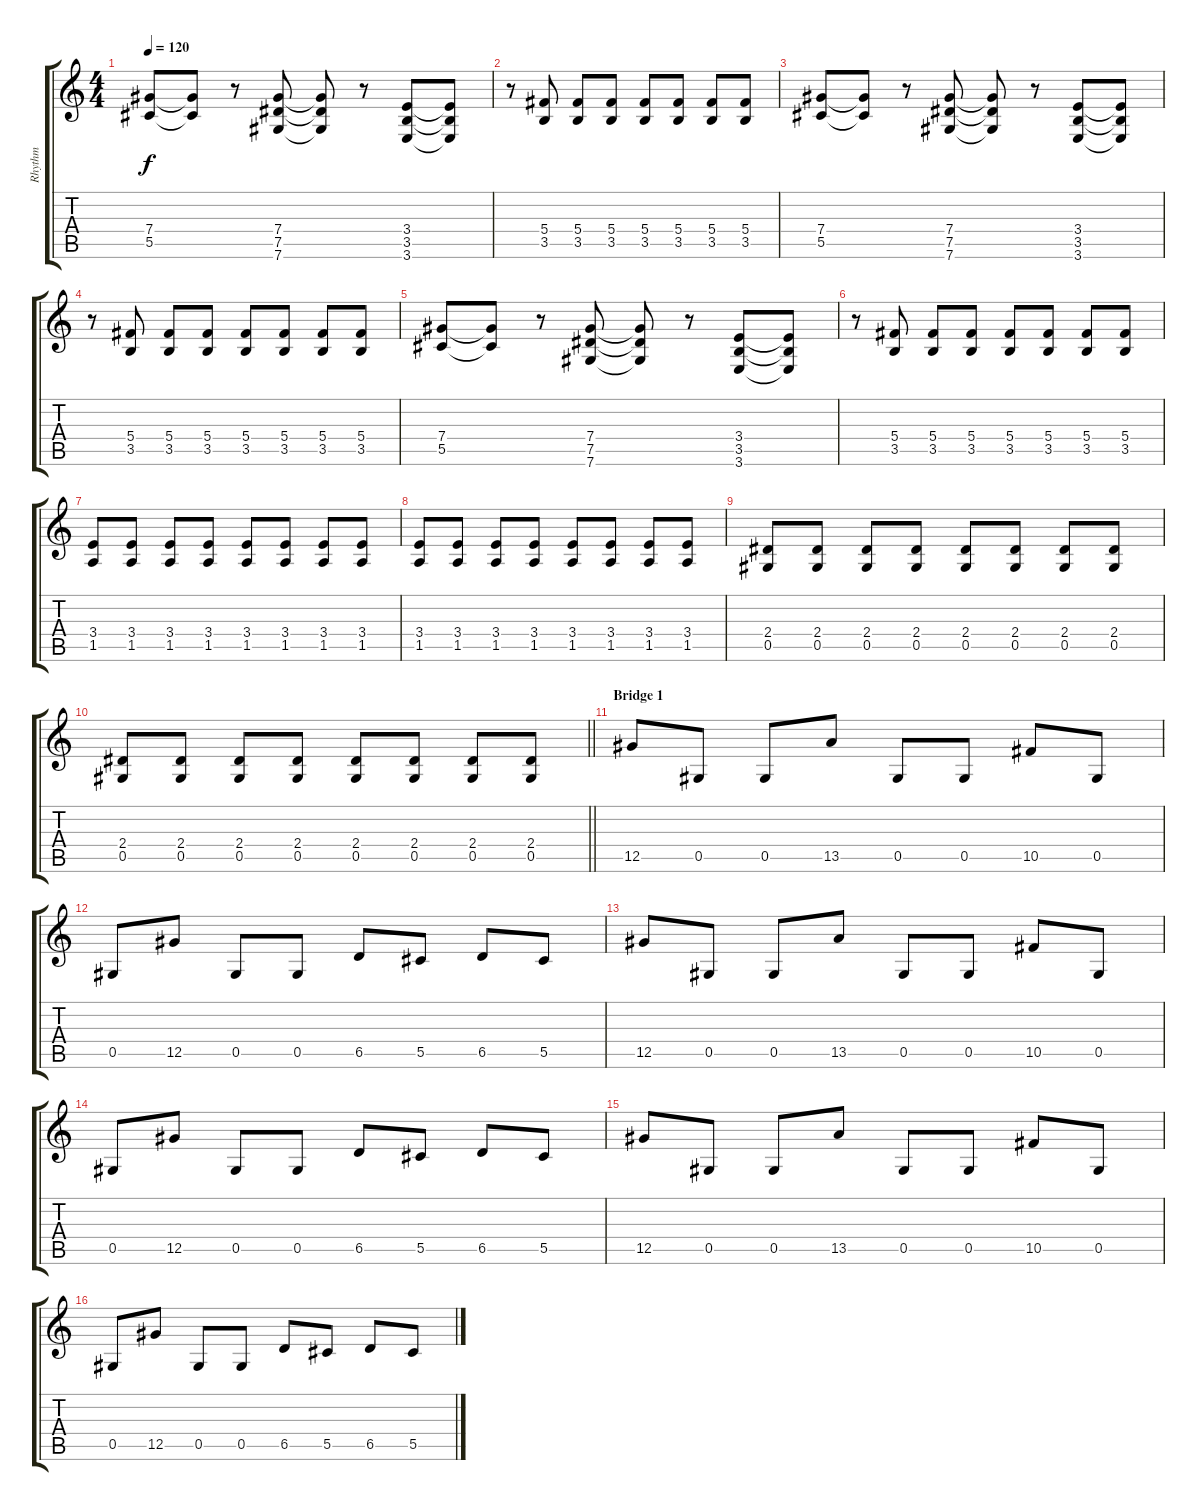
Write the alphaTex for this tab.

\track ("Rhythm" "Rhythm") {instrument distortionguitar}
\staff {score tabs}
\tuning (Eb4 Bb3 Gb3 Db3 Ab2 Db2) {hide}
\ts (4 4)
\tempo 120
\clef g2
\ks c
(7.4 5.5).8{dy f} (7.4{t} 5.5{t}).8 r.8 (7.4 7.5 7.6).8 (7.4{t} 7.5{t} 7.6{t}).8 r.8 (3.4 3.5 3.6).8 (3.4{t} 3.5{t} 3.6{t}).8 |
r.8 (5.4 3.5).8 (5.4 3.5).8 (5.4 3.5).8 (5.4 3.5).8 (5.4 3.5).8 (5.4 3.5).8 (5.4 3.5).8 |
(7.4 5.5).8 (7.4{t} 5.5{t}).8 r.8 (7.4 7.5 7.6).8 (7.4{t} 7.5{t} 7.6{t}).8 r.8 (3.4 3.5 3.6).8 (3.4{t} 3.5{t} 3.6{t}).8 |
r.8 (5.4 3.5).8 (5.4 3.5).8 (5.4 3.5).8 (5.4 3.5).8 (5.4 3.5).8 (5.4 3.5).8 (5.4 3.5).8 |
(7.4 5.5).8 (7.4{t} 5.5{t}).8 r.8 (7.4 7.5 7.6).8 (7.4{t} 7.5{t} 7.6{t}).8 r.8 (3.4 3.5 3.6).8 (3.4{t} 3.5{t} 3.6{t}).8 |
r.8 (5.4 3.5).8 (5.4 3.5).8 (5.4 3.5).8 (5.4 3.5).8 (5.4 3.5).8 (5.4 3.5).8 (5.4 3.5).8 |
(3.4 1.5).8 (3.4 1.5).8 (3.4 1.5).8 (3.4 1.5).8 (3.4 1.5).8 (3.4 1.5).8 (3.4 1.5).8 (3.4 1.5).8 |
(3.4 1.5).8 (3.4 1.5).8 (3.4 1.5).8 (3.4 1.5).8 (3.4 1.5).8 (3.4 1.5).8 (3.4 1.5).8 (3.4 1.5).8 |
(2.4 0.5).8 (2.4 0.5).8 (2.4 0.5).8 (2.4 0.5).8 (2.4 0.5).8 (2.4 0.5).8 (2.4 0.5).8 (2.4 0.5).8 |
\barLineRight lightlight
(2.4 0.5).8 (2.4 0.5).8 (2.4 0.5).8 (2.4 0.5).8 (2.4 0.5).8 (2.4 0.5).8 (2.4 0.5).8 (2.4 0.5).8 |
\section ("" "Bridge 1")
12.5.8 0.5.8 0.5.8 13.5.8 0.5.8 0.5.8 10.5.8 0.5.8 |
0.5.8 12.5.8 0.5.8 0.5.8 6.5.8 5.5.8 6.5.8 5.5.8 |
12.5.8 0.5.8 0.5.8 13.5.8 0.5.8 0.5.8 10.5.8 0.5.8 |
0.5.8 12.5.8 0.5.8 0.5.8 6.5.8 5.5.8 6.5.8 5.5.8 |
12.5.8 0.5.8 0.5.8 13.5.8 0.5.8 0.5.8 10.5.8 0.5.8 |
0.5.8 12.5.8 0.5.8 0.5.8 6.5.8 5.5.8 6.5.8 5.5.8
